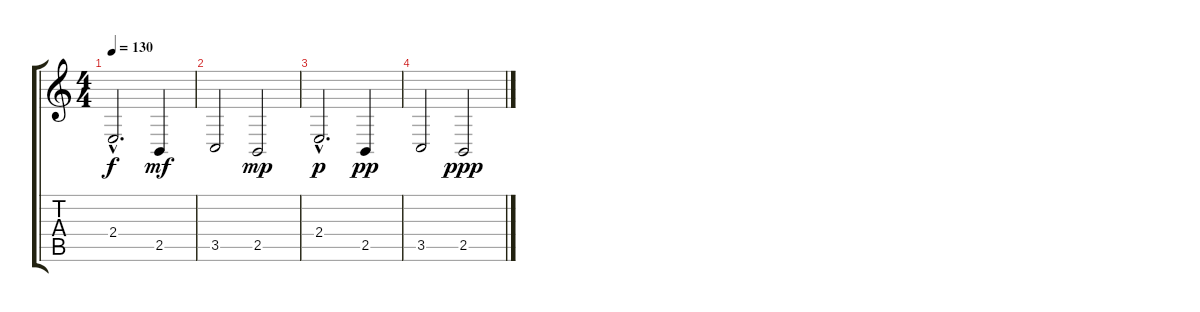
\track "" {instrument synthstrings1}
\staff {score tabs}
\tuning (E4 B3 G3 D3 A2 E2) {hide}
\ts (4 4)
\tempo 130
\clef g2
\ks c
2.4{hac}.2{d dy f} 2.5.4{dy mf} |
3.5.2 2.5.2{dy mp} |
2.4{hac}.2{d dy p} 2.5.4{dy pp} |
3.5.2 2.5.2{dy ppp}
